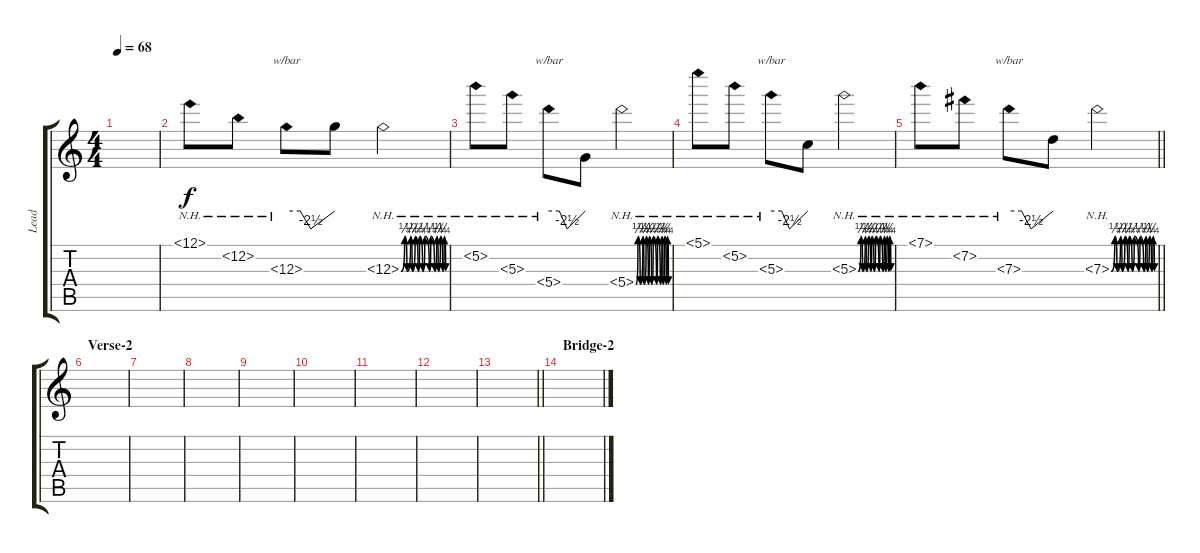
\track ("Lead" "Lead") {instrument distortionguitar}
\staff {score tabs}
\tuning (E4 B3 G3 D3 A2 E2) {hide}
\ts (4 4)
\tempo 68
\clef g2
\ks c
|
12.1{nh}.8 12.2{nh}.8 12.3{nh}.8{tbe (custom default 0 0 17 0 30 -10 60 0)} 12.3{t}.8 12.3{be (custom 0 0 5 1 8 0 13 1 15 0 19 1 23 0 25 1 29 0 32 1 38 0 40 1 45 0 48 1 50 0 53 1 56 0 58 1 60 0) nh}.2 |
5.2{nh}.8 5.3{nh}.8 5.4{nh}.8{tbe (custom default 0 0 17 0 30 -10 60 0)} 5.4{t}.8 5.4{be (custom 0 0 4 1 8 0 13 1 15 0 19 1 23 0 25 1 29 0 32 1 38 0 40 1 45 0 48 1 50 0 53 1 56 0 58 1 60 0) nh}.2 |
5.1{nh}.8 5.2{nh}.8 5.3{nh}.8{tbe (custom default 0 0 17 0 30 -10 60 0)} 5.3{t}.8 5.3{be (custom 0 0 5 1 8 0 13 1 15 0 19 1 23 0 25 1 29 0 32 1 38 0 40 1 45 0 48 1 50 0 53 1 56 0 58 1 60 0) nh}.2 |
\barLineRight lightlight
7.1{nh}.8 7.2{nh}.8 7.3{nh}.8{tbe (custom default 0 0 17 0 30 -10 60 0)} 7.3{t}.8 7.3{be (custom 0 0 5 1 8 0 13 1 15 0 19 1 23 0 25 1 29 0 32 1 38 0 40 1 45 0 48 1 50 0 53 1 56 0 58 1 60 0) nh}.2 |
\section ("" "Verse-2")
|
|
|
|
|
|
|
\barLineRight lightlight
|
\section ("" "Bridge-2")
